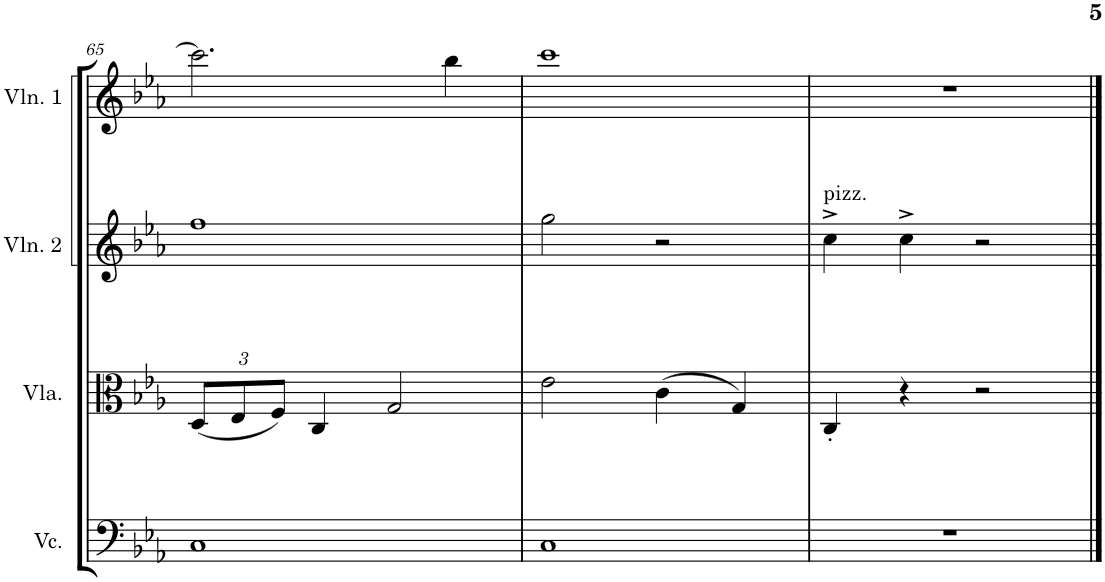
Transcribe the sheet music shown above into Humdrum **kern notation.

**kern	**kern	**kern	**kern
*part4	*part3	*part2	*part1
*staff4	*staff3	*staff2	*staff1
*I"Violoncello	*I"Viola	*I"Violin 2	*I"Violin 1
*I'Vc.	*I'Vla.	*I'Vln. 2	*I'Vln. 1
!!LO:PB:g=z
*clefF4	*clefC3	*clefG2	*clefG2
*k[b-e-a-]	*k[b-e-a-]	*k[b-e-a-]	*k[b-e-a-]
*M4/4	*M4/4	*M4/4	*M4/4
*	*Xbrackettup	*	*
=65	=65	=65	=65
1C	(12D/L	1ff	2.ccc\]
.	12E-/	.	.
.	12F/J)	.	.
.	4C/	.	.
.	2G/	.	.
.	.	.	4bb-\
=66	=66	=66	=66
1C	2e-\	2gg\	1ccc
.	(4c\	2r	.
.	4G/)	.	.
=67	=67	=67	=67
!	!	!LO:TX:a:t=pizz.	!
1r	4C'/	4cc^\	1r
.	4r	4cc^\	.
.	2r	2r	.
==	==	==	==
*-	*-	*-	*-
